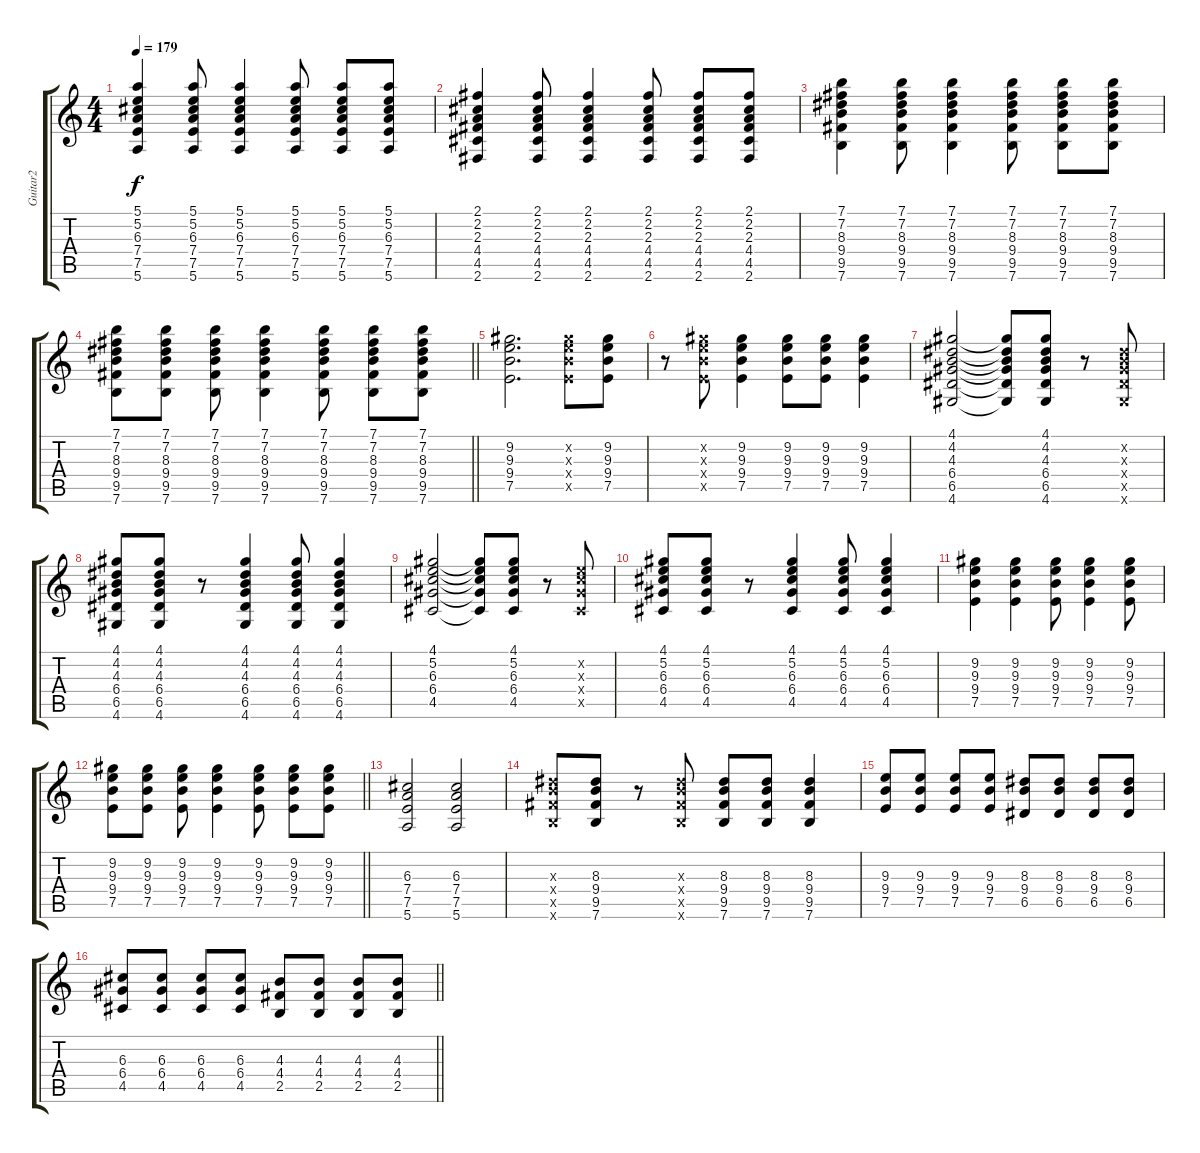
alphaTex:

\track ("Guitar2" "Guitar2") {instrument overdrivenguitar}
\staff {score tabs}
\tuning (E4 B3 G3 D3 A2 E2) {hide}
\ts (4 4)
\tempo 179
\clef g2
\ks c
(5.1 5.2 6.3 7.4 7.5 5.6).4{dy f} (5.1 5.2 6.3 7.4 7.5 5.6).8 (5.1 5.2 6.3 7.4 7.5 5.6).4 (5.1 5.2 6.3 7.4 7.5 5.6).8 (5.1 5.2 6.3 7.4 7.5 5.6).8 (5.1 5.2 6.3 7.4 7.5 5.6).8 |
(2.1 2.2 2.3 4.4 4.5 2.6).4 (2.1 2.2 2.3 4.4 4.5 2.6).8 (2.1 2.2 2.3 4.4 4.5 2.6).4 (2.1 2.2 2.3 4.4 4.5 2.6).8 (2.1 2.2 2.3 4.4 4.5 2.6).8 (2.1 2.2 2.3 4.4 4.5 2.6).8 |
(7.1 7.2 8.3 9.4 9.5 7.6).4 (7.1 7.2 8.3 9.4 9.5 7.6).8 (7.1 7.2 8.3 9.4 9.5 7.6).4 (7.1 7.2 8.3 9.4 9.5 7.6).8 (7.1 7.2 8.3 9.4 9.5 7.6).8 (7.1 7.2 8.3 9.4 9.5 7.6).8 |
\barLineRight lightlight
(7.1 7.2 8.3 9.4 9.5 7.6).8 (7.1 7.2 8.3 9.4 9.5 7.6).8 (7.1 7.2 8.3 9.4 9.5 7.6).8 (7.1 7.2 8.3 9.4 9.5 7.6).4 (7.1 7.2 8.3 9.4 9.5 7.6).8 (7.1 7.2 8.3 9.4 9.5 7.6).8 (7.1 7.2 8.3 9.4 9.5 7.6).8 |
(9.2 9.3 9.4 7.5).2{d} (9.2{x} 9.3{x} 9.4{x} 7.5{x}).8 (9.2 9.3 9.4 7.5).8 |
r.8 (9.2{x} 9.3{x} 9.4{x} 7.5{x}).8 (9.2 9.3 9.4 7.5).4 (9.2 9.3 9.4 7.5).8 (9.2 9.3 9.4 7.5).8 (9.2 9.3 9.4 7.5).4 |
(4.1 4.2 4.3 6.4 6.5 4.6).2 (4.1{t} 4.2{t} 4.3{t} 6.4{t} 6.5{t} 4.6{t}).8 (4.1 4.2 4.3 6.4 6.5 4.6).8 r.8 (4.2{x} 4.3{x} 6.4{x} 6.5{x} 4.6{x}).8 |
(4.1 4.2 4.3 6.4 6.5 4.6).8 (4.1 4.2 4.3 6.4 6.5 4.6).8 r.8 (4.1 4.2 4.3 6.4 6.5 4.6).4 (4.1 4.2 4.3 6.4 6.5 4.6).8 (4.1 4.2 4.3 6.4 6.5 4.6).4 |
(4.1 5.2 6.3 6.4 4.5).2 (4.1{t} 5.2{t} 6.3{t} 6.4{t} 4.5{t}).8 (4.1 5.2 6.3 6.4 4.5).8 r.8 (5.2{x} 6.3{x} 6.4{x} 4.5{x}).8 |
(4.1 5.2 6.3 6.4 4.5).8 (4.1 5.2 6.3 6.4 4.5).8 r.8 (4.1 5.2 6.3 6.4 4.5).4 (4.1 5.2 6.3 6.4 4.5).8 (4.1 5.2 6.3 6.4 4.5).4 |
(9.2 9.3 9.4 7.5).4 (9.2 9.3 9.4 7.5).4 (9.2 9.3 9.4 7.5).8 (9.2 9.3 9.4 7.5).4 (9.2 9.3 9.4 7.5).8 |
\barLineRight lightlight
(9.2 9.3 9.4 7.5).8 (9.2 9.3 9.4 7.5).8 (9.2 9.3 9.4 7.5).8 (9.2 9.3 9.4 7.5).4 (9.2 9.3 9.4 7.5).8 (9.2 9.3 9.4 7.5).8 (9.2 9.3 9.4 7.5).8 |
(6.3 7.4 7.5 5.6).2 (6.3 7.4 7.5 5.6).2 |
(8.3{x} 9.4{x} 9.5{x} 7.6{x}).8 (8.3 9.4 9.5 7.6).8 r.8 (8.3{x} 9.4{x} 9.5{x} 7.6{x}).8 (8.3 9.4 9.5 7.6).8 (8.3 9.4 9.5 7.6).8 (8.3 9.4 9.5 7.6).4 |
(9.3 9.4 7.5).8 (9.3 9.4 7.5).8 (9.3 9.4 7.5).8 (9.3 9.4 7.5).8 (8.3 9.4 6.5).8 (8.3 9.4 6.5).8 (8.3 9.4 6.5).8 (8.3 9.4 6.5).8 |
\barLineRight lightlight
(6.3 6.4 4.5).8 (6.3 6.4 4.5).8 (6.3 6.4 4.5).8 (6.3 6.4 4.5).8 (4.3 4.4 2.5).8 (4.3 4.4 2.5).8 (4.3 4.4 2.5).8 (4.3 4.4 2.5).8
